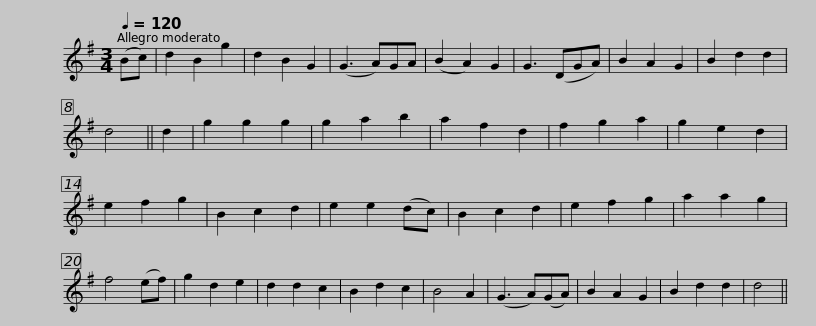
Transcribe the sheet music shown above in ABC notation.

X:1
L:1/8
Q:1/4=120
M:3/4
I:linebreak $
K:G
V:1 treble
V:1
 (Bc) | d2 B2 g2 | d2 B2 G2 | (G3 A)GA | (B2 A2) G2 | %5
 G3 (DGA) | B2 A2 G2 | B2 d2 d2 | d4 || d2 | %10
 g2 g2 g2 | g2 a2 b2 | a2 f2 d2 |$ f2 g2 a2 | g2 e2 d2 | %15
 e2 f2 g2 | B2 c2 d2 | e2 e2 (dc) | B2 c2 d2 | e2 f2 g2 | %20
 a2 a2 g2 | f4 (ef) | g2 d2 e2 | d2 d2 c2 | B2 d2 c2 | %25
 B4 A2 |$ (G3 A)(GA) | B2 A2 G2 | B2 d2 d2 | d4 || %30
